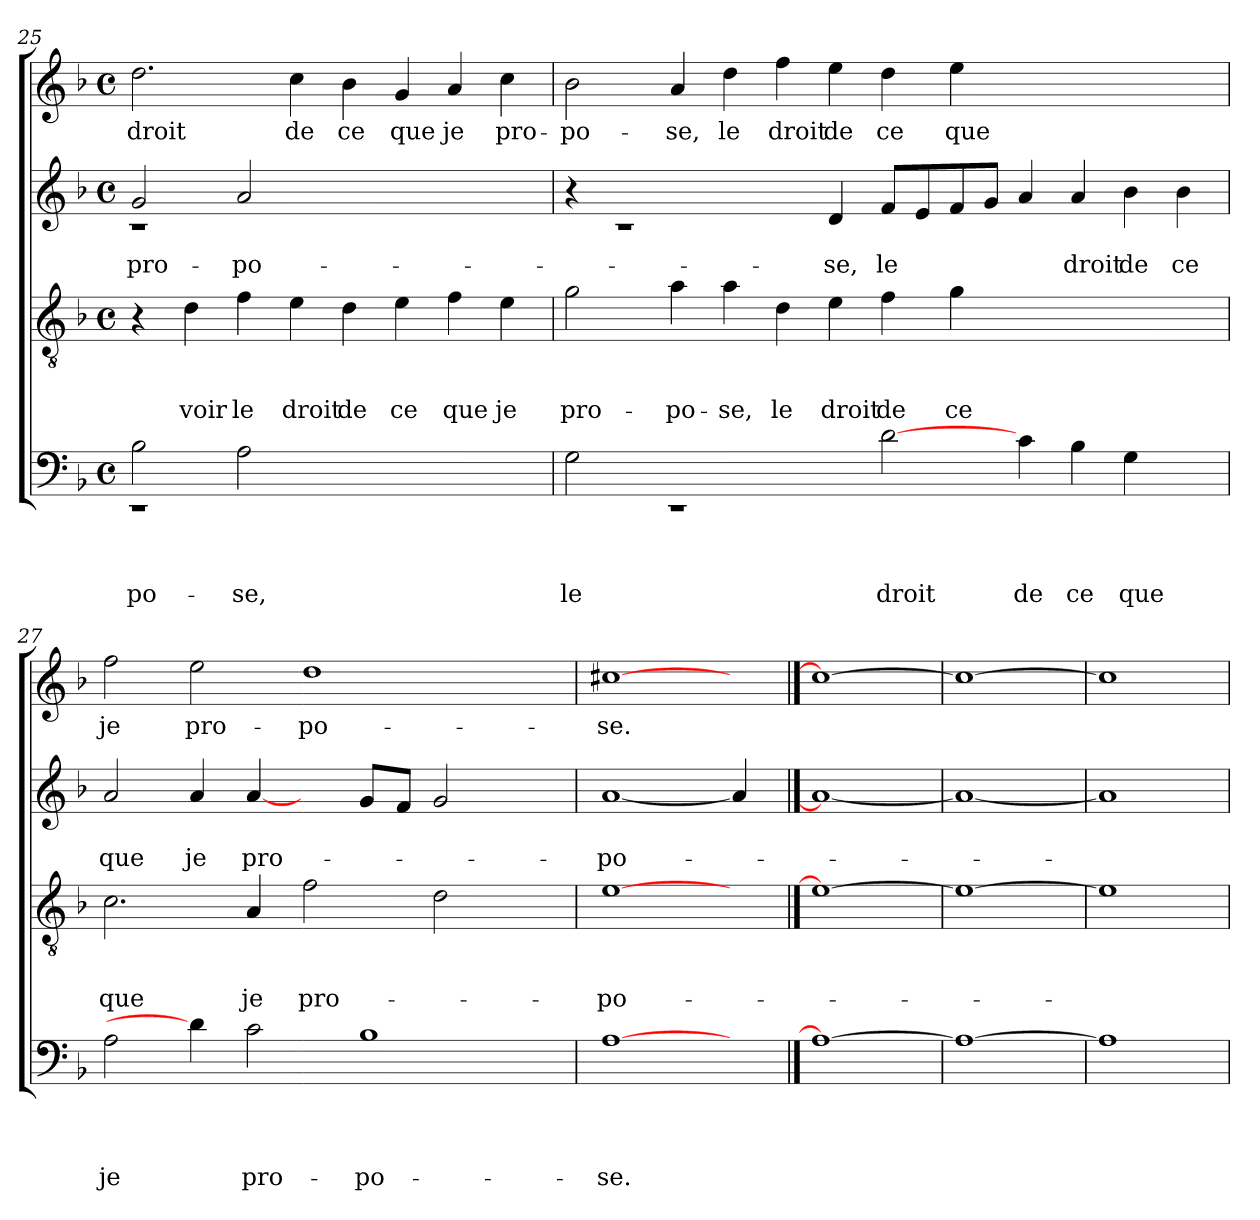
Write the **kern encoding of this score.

**kern	**text	**text	**text	**text	**kern	**text	**text	**text	**kern	**text	**text	**kern	**text
*part4	*part4	*part4	*part4	*part4	*part3	*part3	*part3	*part3	*part2	*part2	*part2	*part1	*part1
*staff4	*staff4	*staff4	*staff4	*staff4	*staff3	*staff3	*staff3	*staff3	*staff2	*staff2	*staff2	*staff1	*staff1
*clefF4	*	*	*	*	*clefGv2	*	*	*	*clefG2	*	*	*clefG2	*
*k[b-]	*	*	*	*	*k[b-]	*	*	*	*k[b-]	*	*	*k[b-]	*
*F:	*	*	*	*	*F:	*	*	*	*F:	*	*	*F:	*
*M4/4	*	*	*	*	*M4/4	*	*	*	*M4/4	*	*	*M4/4	*
*met(c)	*	*	*	*	*met(c)	*	*	*	*met(c)	*	*	*met(c)	*
=25	=25	=25	=25	=25	=25	=25	=25	=25	=25	=25	=25	=25	=25
!	!	!	!	!LO:LY:b	!	!	!	!	!	!	!LO:LY:b	!	!LO:LY:b
*^	*	*	*	*	*	*	*	*	*^	*	*	*	*
2B-\	1rEE	.	.	.	-po-	4r	.	.	.	2g/	1rc	.	pro-	2.dd\	droit
!	!	!	!	!	!	!	!	!	!LO:LY:b	!	!	!	!	!	!
.	.	.	.	.	.	4d\	.	.	voir	.	.	.	.	.	.
!	!	!	!	!	!LO:LY:b	!	!	!	!LO:LY:b	!	!	!	!LO:LY:b	!	!
2A\	.	.	.	.	-se,	4f\	.	.	le	2a/	.	.	-po-	.	.
!	!	!	!	!	!	!	!	!	!LO:LY:b	!	!	!	!	!	!LO:LY:b
.	.	.	.	.	.	4e\	.	.	droit	.	.	.	.	4cc\	de
!	!	!	!	!	!	!	!	!	!LO:LY:b	!	!	!	!	!	!LO:LY:b
1ryy	1ryy	.	.	.	.	4d\	.	.	de	1ryy	1ryy	.	.	4b-\	ce
!	!	!	!	!	!	!	!	!	!LO:LY:b	!	!	!	!	!	!LO:LY:b
.	.	.	.	.	.	4e\	.	.	ce	.	.	.	.	4g/	que
!	!	!	!	!	!	!	!	!	!LO:LY:b	!	!	!	!	!	!LO:LY:b
.	.	.	.	.	.	4f\	.	.	que	.	.	.	.	4a/	je
!	!	!	!	!	!	!	!	!	!LO:LY:b	!	!	!	!	!	!LO:LY:b
.	.	.	.	.	.	4e\	.	.	je	.	.	.	.	4cc\	pro-
*v	*v	*	*	*	*	*	*	*	*	*v	*v	*	*	*	*
=26	=26	=26	=26	=26	=26	=26	=26	=26	=26	=26	=26	=26	=26
!	!	!	!	!LO:LY:b	!	!	!	!LO:LY:b	!	!	!	!	!LO:LY:b
2G\	.	.	.	le	2g\	.	.	pro-	4r	.	.	2b-\	-po-
.	.	.	.	.	.	.	.	.	1rc	.	.	.	.
!	!	!	!	!	!	!	!	!LO:LY:b	!	!	!	!	!LO:LY:b
1rEE	.	.	.	.	4a\	.	.	-po-	.	.	.	4a/	-se,
!	!	!	!	!	!	!	!	!LO:LY:b	!	!	!	!	!LO:LY:b
.	.	.	.	.	4a\	.	.	-se,	.	.	.	4dd\	le
!	!	!	!	!	!	!	!	!LO:LY:b	!	!	!	!	!LO:LY:b
.	.	.	.	.	4d\	.	.	le	.	.	.	4ff\	droit
!	!	!	!	!	!	!	!	!LO:LY:b	!	!	!LO:LY:b	!	!LO:LY:b
.	.	.	.	.	4e\	.	.	droit	4d/	.	-se,	4ee\	de
!	!	!	!	!LO:LY:b	!	!	!	!LO:LY:b	!	!	!LO:LY:b	!	!LO:LY:b
[2d\	.	.	.	droit	4f\	.	.	de	8f/L	.	le	4dd\	ce
.	.	.	.	.	.	.	.	.	8e/	.	.	.	.
!	!	!	!	!	!	!	!	!LO:LY:b	!	!	!	!	!LO:LY:b
.	.	.	.	.	4g\	.	.	ce	8f/	.	.	4ee\	que
.	.	.	.	.	.	.	.	.	8g/J	.	.	.	.
!	!	!	!	!LO:LY:b	!	!	!	!	!	!	!	!	!
4c\	.	.	.	de	1ryy	.	.	.	4a/	.	.	1ryy	.
!	!	!	!	!LO:LY:b	!	!	!	!	!	!	!LO:LY:b	!	!
4B-\	.	.	.	ce	.	.	.	.	4a/	.	droit	.	.
!	!	!	!	!LO:LY:b	!	!	!	!	!	!	!LO:LY:b	!	!
4G\	.	.	.	que	.	.	.	.	4b-\	.	de	.	.
!	!	!	!	!	!	!	!	!	!	!	!LO:LY:b	!	!
4ryy	.	.	.	.	.	.	.	.	4b-\	.	ce	.	.
=27	=27	=27	=27	=27	=27	=27	=27	=27	=27	=27	=27	=27	=27
!	!	!	!	!LO:LY:b	!	!	!	!LO:LY:b	!	!	!LO:LY:b	!	!LO:LY:b
2A\	.	.	.	je	2.c\	.	.	que	2a/	.	que	2ff\	je
!	!	!	!	!	!	!	!	!	!	!	!LO:LY:b	!	!LO:LY:b
4d\]	.	.	.	.	.	.	.	.	4a/	.	je	2ee\	pro-
!	!	!	!	!LO:LY:b	!	!	!	!LO:LY:b	!	!	!LO:LY:b	!	!
2c\	.	.	.	pro-	4A/	.	.	je	[4a/	.	pro-	.	.
!	!	!	!	!	!	!	!	!LO:LY:b:rj	!	!	!	!	!LO:LY:b
.	.	.	.	.	2f\	.	.	pro-	4ryy	.	.	1dd	-po-
!	!	!	!	!LO:LY:b	!	!	!	!	!	!	!	!	!
1B-	.	.	.	-po-	.	.	.	.	8g/L	.	.	.	.
.	.	.	.	.	.	.	.	.	8f/J	.	.	.	.
.	.	.	.	.	2d\	.	.	.	2g/	.	.	.	.
.	.	.	.	.	4ryy	.	.	.	4ryy	.	.	4ryy	.
=28	=28	=28	=28	=28	=28	=28	=28	=28	=28	=28	=28	=28	=28
!	!	!	!	!LO:LY:b	!	!	!	!LO:LY:b	!	!	!LO:LY:b	!	!LO:LY:b
[1A	.	.	.	-se.	[1e	.	.	-po-	[1a	.	-po-	[1cc#X	-se.
4ryy	.	.	.	.	4ryy	.	.	.	4a/]	.	.	4ryy	.
==29	==29	==29	==29	==29	==29	==29	==29	==29	==29	==29	==29	==29	==29
1A_	.	.	.	.	1e_	.	.	.	1a_	.	.	1cc#_	.
=30	=30	=30	=30	=30	=30	=30	=30	=30	=30	=30	=30	=30	=30
1A_	.	.	.	.	1e_	.	.	.	1a_	.	.	1cc#_	.
=31	=31	=31	=31	=31	=31	=31	=31	=31	=31	=31	=31	=31	=31
1A]	.	.	.	.	1e]	.	.	.	1a]	.	.	1cc#]	.
=	=	=	=	=	=	=	=	=	=	=	=	=	=
*-	*-	*-	*-	*-	*-	*-	*-	*-	*-	*-	*-	*-	*-
